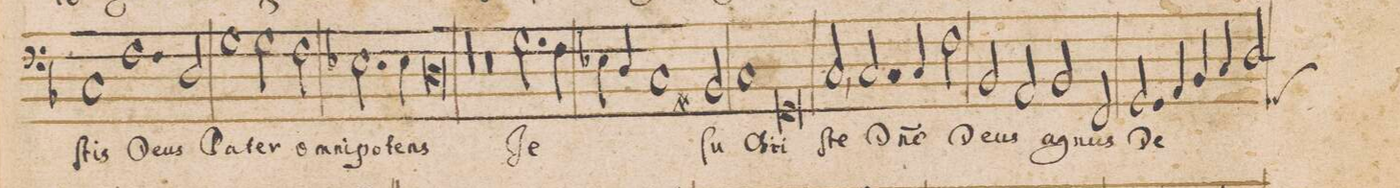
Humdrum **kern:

**kern	**text
*I"BASVS	*
*clefF4	*
*k[b-]	*
*met(C|)	*
*M2/1	*
1C	-ſtis
1.F	De-
=34-	=34-
2D/	-us
1G	Pa-
=35-	=35-
2G\	-ter
2F\	om-
2.E-X\	-ni-
4E-\	-po-
=36-	=36-
0D	-tens
=37-	=37-
0r	.
=38-	=38-
0r	.
=39-	=39-
0r	.
=40-	=40-
2.G\	Je-
4F\	.
4E-X\	.
4D/	.
1C/	.
=41-	=41-
2BBn/	-ſu
1C	Chri-
=42-	=42-
0GG	.
=43-	=43-
2C,/	ſte
2.C/	D(o-
4C/	-mi)-
2F\	-ne
=44-	=44-
2BB-/	De-
2AA/	-us
2BB-/	ag-
2FF/	-nus
=45-	=45-
2.GG/	De-
4AA/	.
4BB-/	.
4C/	.
*custos:GG	*
2D/	.
=46-	=46-
*-	*-
